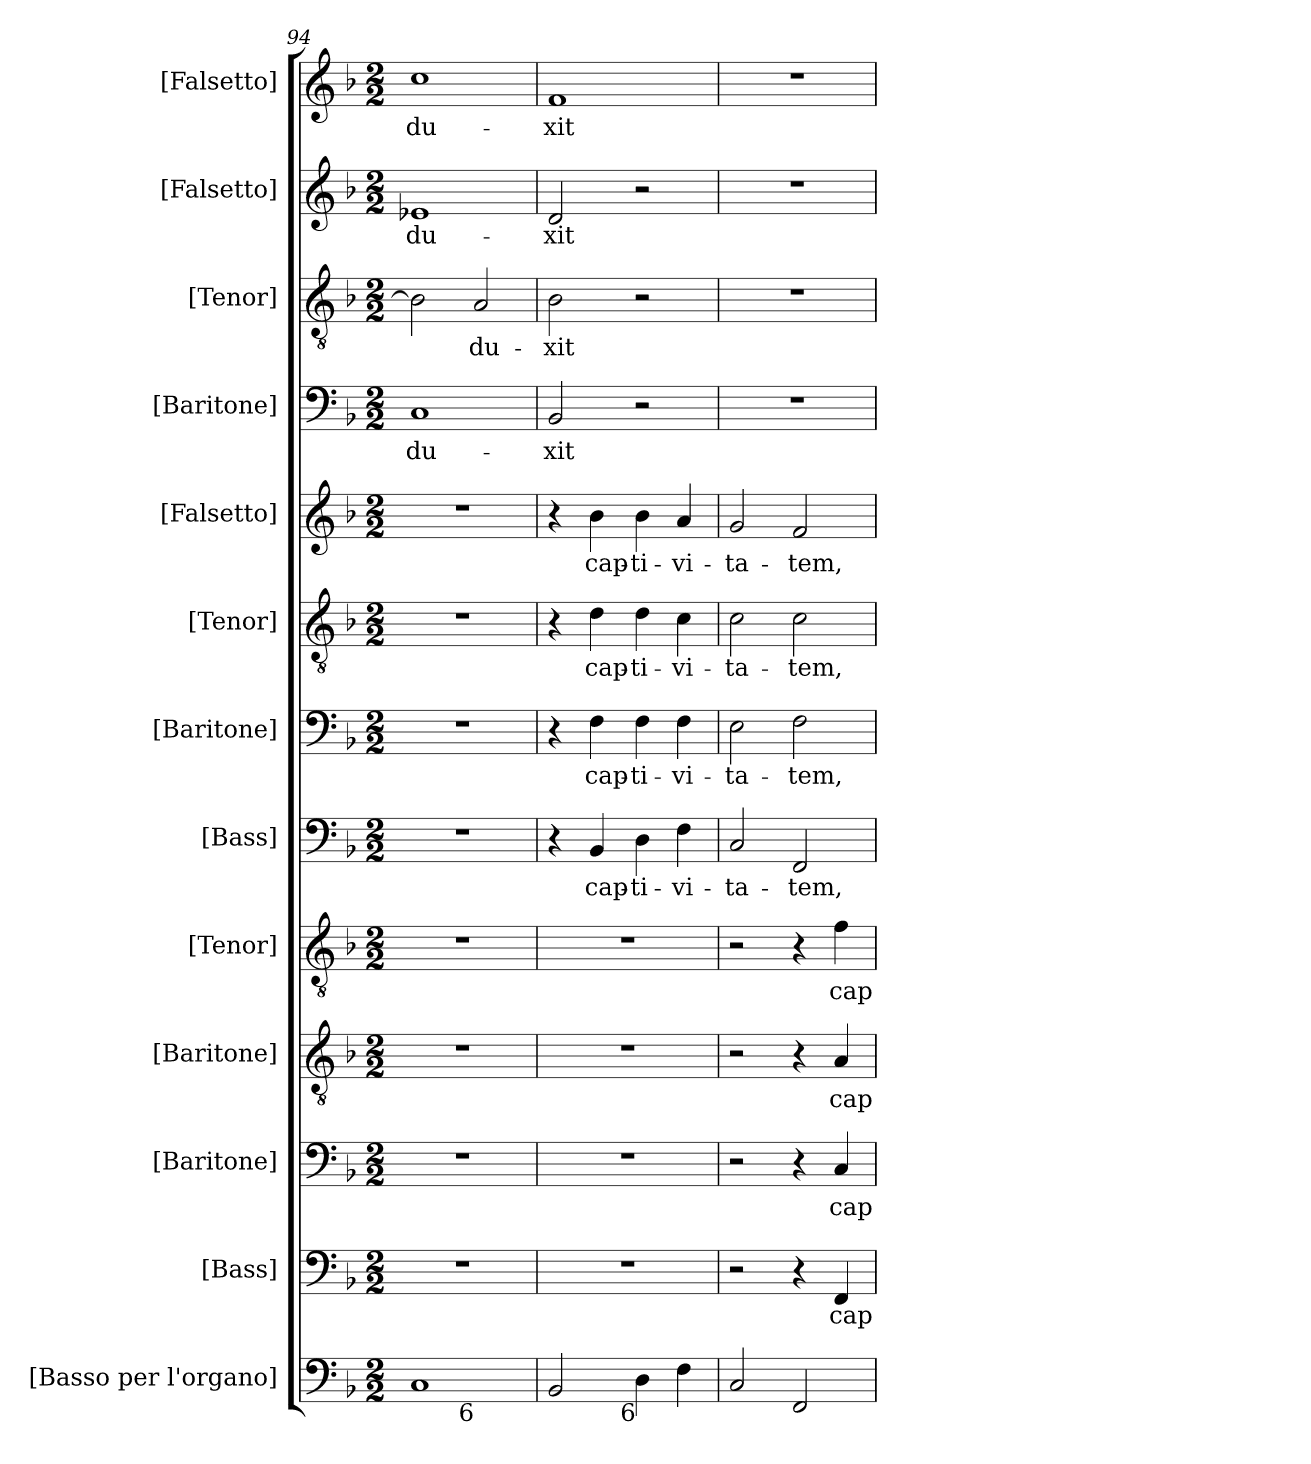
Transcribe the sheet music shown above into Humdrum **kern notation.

**kern	**kern	**text	**kern	**text	**kern	**text	**kern	**text	**kern	**text	**kern	**text	**kern	**text	**kern	**text	**kern	**text	**kern	**text	**kern	**text	**kern	**text
*part13	*part12	*part12	*part11	*part11	*part10	*part10	*part9	*part9	*part8	*part8	*part7	*part7	*part6	*part6	*part5	*part5	*part4	*part4	*part3	*part3	*part2	*part2	*part1	*part1
*staff13	*staff12	*staff12	*staff11	*staff11	*staff10	*staff10	*staff9	*staff9	*staff8	*staff8	*staff7	*staff7	*staff6	*staff6	*staff5	*staff5	*staff4	*staff4	*staff3	*staff3	*staff2	*staff2	*staff1	*staff1
*I"[Basso per l'organo]	*I"[Bass]	*	*I"[Baritone]	*	*I"[Baritone]	*	*I"[Tenor]	*	*I"[Bass]	*	*I"[Baritone]	*	*I"[Tenor]	*	*I"[Falsetto]	*	*I"[Baritone]	*	*I"[Tenor]	*	*I"[Falsetto]	*	*I"[Falsetto]	*
*	*I'B.	*	*I'Bar.	*	*I'Bar.	*	*I'T.	*	*I'B.	*	*I'Bar.	*	*I'T.	*	*	*	*I'Bar.	*	*I'T.	*	*	*	*	*
!!LO:PB:g=z
*clefF4	*clefF4	*	*clefF4	*	*clefGv2	*	*clefGv2	*	*clefF4	*	*clefF4	*	*clefGv2	*	*clefG2	*	*clefF4	*	*clefGv2	*	*clefG2	*	*clefG2	*
*	*	*	*	*	*ITrd7c12	*	*ITrd7c12	*	*	*	*	*	*ITrd7c12	*	*	*	*	*	*ITrd7c12	*	*	*	*	*
*k[b-]	*k[b-]	*	*k[b-]	*	*k[b-]	*	*k[b-]	*	*k[b-]	*	*k[b-]	*	*k[b-]	*	*k[b-]	*	*k[b-]	*	*k[b-]	*	*k[b-]	*	*k[b-]	*
*F:	*F:	*	*F:	*	*F:	*	*F:	*	*F:	*	*F:	*	*F:	*	*F:	*	*F:	*	*F:	*	*F:	*	*F:	*
*M2/2	*M2/2	*	*M2/2	*	*M2/2	*	*M2/2	*	*M2/2	*	*M2/2	*	*M2/2	*	*M2/2	*	*M2/2	*	*M2/2	*	*M2/2	*	*M2/2	*
=94	=94	=94	=94	=94	=94	=94	=94	=94	=94	=94	=94	=94	=94	=94	=94	=94	=94	=94	=94	=94	=94	=94	=94	=94
!	!	!	!	!	!	!	!	!	!	!	!	!	!	!	!	!	!	!LO:LY:b:color=#000000	!	!	!	!	!	!
!	!	!	!	!	!	!	!	!	!	!	!	!	!	!	!	!	!	!	!	!	!	!LO:LY:b:color=#000000	!	!
!LO:TX:b:rj:t=7	!	!	!	!	!	!	!	!	!	!	!	!	!	!	!	!	!	!	!	!	!	!	!	!
!	!	!	!	!	!	!	!	!	!	!	!	!	!	!	!	!	!	!	!	!	!	!	!	!LO:LY:b:color=#000000
*^	*	*	*	*	*	*	*	*	*	*	*	*	*	*	*	*	*	*	*	*	*	*	*	*
1Ci	2ryy	1r	.	1r	.	1r	.	1r	.	1r	.	1r	.	1r	.	1r	.	1Ci	-du--	2BB-i\]	.	1e-Xi	-du--	1cci	-du--
!	!LO:TX:b:rj:t=6	!	!	!	!	!	!	!	!	!	!	!	!	!	!	!	!	!	!	!	!	!	!	!	!
!	!	!	!	!	!	!	!	!	!	!	!	!	!	!	!	!	!	!	!	!	!LO:LY:b:color=#000000	!	!	!	!
.	2ryy	.	.	.	.	.	.	.	.	.	.	.	.	.	.	.	.	.	.	2AAi/	-du--	.	.	.	.
*v	*v	*	*	*	*	*	*	*	*	*	*	*	*	*	*	*	*	*	*	*	*	*	*	*	*
=95	=95	=95	=95	=95	=95	=95	=95	=95	=95	=95	=95	=95	=95	=95	=95	=95	=95	=95	=95	=95	=95	=95	=95	=95
*^	*	*	*	*	*	*	*	*	*	*	*	*	*	*	*	*	*	*	*	*	*	*	*	*
!	!	!	!	!	!	!	!	!	!	!	!	!	!	!	!	!	!	!	!LO:LY:b:color=#000000	!	!	!	!	!	!
*v	*v	*	*	*	*	*	*	*	*	*	*	*	*	*	*	*	*	*	*	*	*	*	*	*	*
*^	*	*	*	*	*	*	*	*	*	*	*	*	*	*	*	*	*	*	*	*	*	*	*	*
!	!	!	!	!	!	!	!	!	!	!	!	!	!	!	!	!	!	!	!	!	!LO:LY:b:color=#000000	!	!	!	!
*v	*v	*	*	*	*	*	*	*	*	*	*	*	*	*	*	*	*	*	*	*	*	*	*	*	*
*^	*	*	*	*	*	*	*	*	*	*	*	*	*	*	*	*	*	*	*	*	*	*	*	*
!	!	!	!	!	!	!	!	!	!	!	!	!	!	!	!	!	!	!	!	!	!	!	!LO:LY:b:color=#000000	!	!
*v	*v	*	*	*	*	*	*	*	*	*	*	*	*	*	*	*	*	*	*	*	*	*	*	*	*
*^	*	*	*	*	*	*	*	*	*	*	*	*	*	*	*	*	*	*	*	*	*	*	*	*
!	!	!	!	!	!	!	!	!	!	!	!	!	!	!	!	!	!	!	!	!	!	!	!	!	!LO:LY:b:color=#000000
*v	*v	*	*	*	*	*	*	*	*	*	*	*	*	*	*	*	*	*	*	*	*	*	*	*	*
2BB-i/	1r	.	1r	.	1r	.	1r	.	4r	.	4r	.	4r	.	4r	.	2BB-i/	-xit-	2BB-i\	-xit-	2di/	-xit-	1fi	-xit-
!	!	!	!	!	!	!	!	!	!	!LO:LY:b:color=#000000	!	!	!	!	!	!	!	!	!	!	!	!	!	!
!	!	!	!	!	!	!	!	!	!	!	!	!LO:LY:b:color=#000000	!	!	!	!	!	!	!	!	!	!	!	!
!	!	!	!	!	!	!	!	!	!	!	!	!	!	!LO:LY:b:color=#000000	!	!	!	!	!	!	!	!	!	!
!	!	!	!	!	!	!	!	!	!	!	!	!	!	!	!	!LO:LY:b:color=#000000	!	!	!	!	!	!	!	!
.	.	.	.	.	.	.	.	.	4BB-i/	-cap--	4Fi\	-cap--	4Di\	-cap--	4b-i\	-cap--	.	.	.	.	.	.	.	.
!	!	!	!	!	!	!	!	!	!	!LO:LY:b:color=#000000	!	!	!	!	!	!	!	!	!	!	!	!	!	!
!	!	!	!	!	!	!	!	!	!	!	!	!LO:LY:b:color=#000000	!	!	!	!	!	!	!	!	!	!	!	!
!	!	!	!	!	!	!	!	!	!	!	!	!	!	!LO:LY:b:color=#000000	!	!	!	!	!	!	!	!	!	!
!LO:TX:b:rj:t=6	!	!	!	!	!	!	!	!	!	!	!	!	!	!	!	!	!	!	!	!	!	!	!	!
!	!	!	!	!	!	!	!	!	!	!	!	!	!	!	!	!LO:LY:b:color=#000000	!	!	!	!	!	!	!	!
4Di\	.	.	.	.	.	.	.	.	4Di\	-ti--	4Fi\	-ti--	4Di\	-ti--	4b-i\	-ti--	2r	.	2r	.	2r	.	.	.
!	!	!	!	!	!	!	!	!	!	!LO:LY:b:color=#000000	!	!	!	!	!	!	!	!	!	!	!	!	!	!
!	!	!	!	!	!	!	!	!	!	!	!	!LO:LY:b:color=#000000	!	!	!	!	!	!	!	!	!	!	!	!
!	!	!	!	!	!	!	!	!	!	!	!	!	!	!LO:LY:b:color=#000000	!	!	!	!	!	!	!	!	!	!
!	!	!	!	!	!	!	!	!	!	!	!	!	!	!	!	!LO:LY:b:color=#000000	!	!	!	!	!	!	!	!
4Fi\	.	.	.	.	.	.	.	.	4Fi\	-vi--	4Fi\	-vi--	4Ci\	-vi--	4ai/	-vi--	.	.	.	.	.	.	.	.
=96	=96	=96	=96	=96	=96	=96	=96	=96	=96	=96	=96	=96	=96	=96	=96	=96	=96	=96	=96	=96	=96	=96	=96	=96
!	!	!	!	!	!	!	!	!	!	!LO:LY:b:color=#000000	!	!	!	!	!	!	!	!	!	!	!	!	!	!
!	!	!	!	!	!	!	!	!	!	!	!	!LO:LY:b:color=#000000	!	!	!	!	!	!	!	!	!	!	!	!
!	!	!	!	!	!	!	!	!	!	!	!	!	!	!LO:LY:b:color=#000000	!	!	!	!	!	!	!	!	!	!
!	!	!	!	!	!	!	!	!	!	!	!	!	!	!	!	!LO:LY:b:color=#000000	!	!	!	!	!	!	!	!
2Ci/	2r	.	2r	.	2r	.	2r	.	2Ci/	-ta--	2Ei\	-ta--	2Ci\	-ta--	2gi/	-ta--	1r	.	1r	.	1r	.	1r	.
!	!	!	!	!	!	!	!	!	!	!LO:LY:b:color=#000000	!	!	!	!	!	!	!	!	!	!	!	!	!	!
!	!	!	!	!	!	!	!	!	!	!	!	!LO:LY:b:color=#000000	!	!	!	!	!	!	!	!	!	!	!	!
!	!	!	!	!	!	!	!	!	!	!	!	!	!	!LO:LY:b:color=#000000	!	!	!	!	!	!	!	!	!	!
!	!	!	!	!	!	!	!	!	!	!	!	!	!	!	!	!LO:LY:b:color=#000000	!	!	!	!	!	!	!	!
2FFi/	4r	.	4r	.	4r	.	4r	.	2FFi/	-tem,-	2Fi\	-tem,-	2Ci\	-tem,-	2fi/	-tem,-	.	.	.	.	.	.	.	.
!	!	!LO:LY:b:color=#000000	!	!	!	!	!	!	!	!	!	!	!	!	!	!	!	!	!	!	!	!	!	!
!	!	!	!	!LO:LY:b:color=#000000	!	!	!	!	!	!	!	!	!	!	!	!	!	!	!	!	!	!	!	!
!	!	!	!	!	!	!LO:LY:b:color=#000000	!	!	!	!	!	!	!	!	!	!	!	!	!	!	!	!	!	!
!	!	!	!	!	!	!	!	!LO:LY:b:color=#000000	!	!	!	!	!	!	!	!	!	!	!	!	!	!	!	!
.	4FFi/	-cap--	4Ci/	-cap--	4AAi/	-cap--	4Fi\	-cap--	.	.	.	.	.	.	.	.	.	.	.	.	.	.	.	.
=	=	=	=	=	=	=	=	=	=	=	=	=	=	=	=	=	=	=	=	=	=	=	=	=
*-	*-	*-	*-	*-	*-	*-	*-	*-	*-	*-	*-	*-	*-	*-	*-	*-	*-	*-	*-	*-	*-	*-	*-	*-
